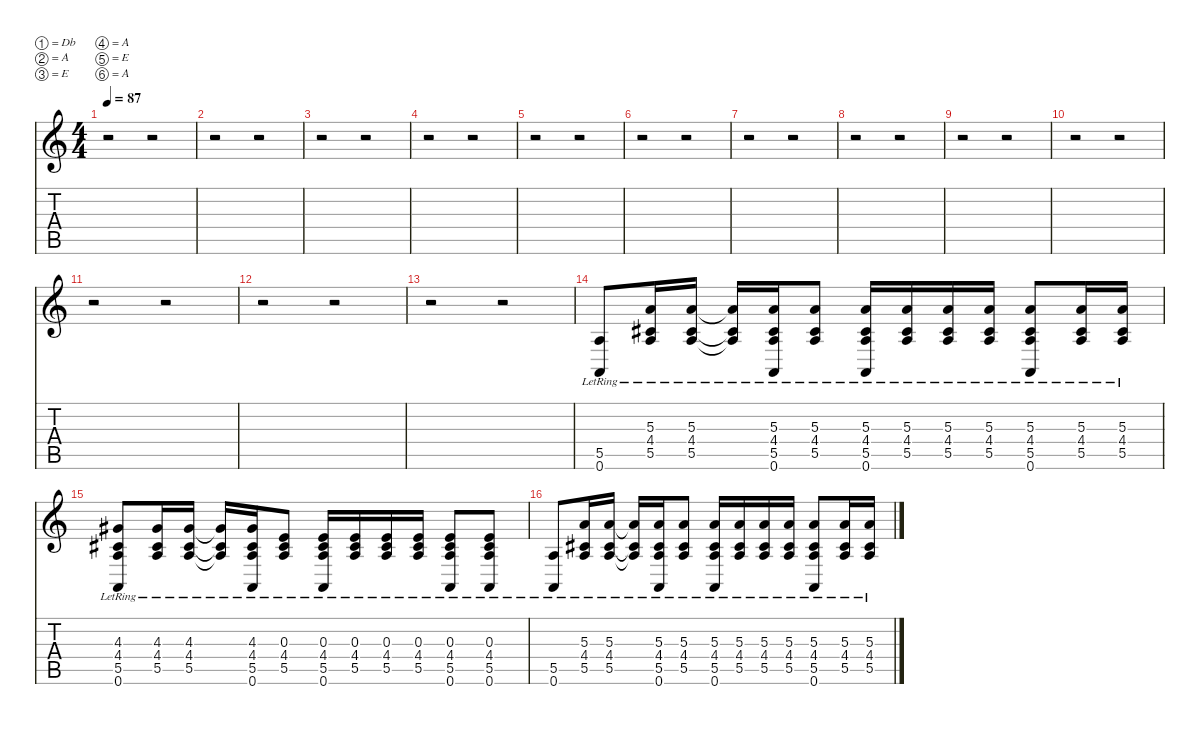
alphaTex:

\defaultSystemsLayout 4
\hideDynamics
\bracketExtendMode nobrackets
\singleTrackTrackNamePolicy hidden
\multiTrackTrackNamePolicy hidden
\firstSystemTrackNameMode fullname
\otherSystemsTrackNameOrientation horizontal
\track ("Lead" "dist.guit.") {instrument distortionguitar}
\staff {score tabs}
\tuning (Db4 A3 E3 A2 E2 A1)
\ts (4 4)
\tempo 87
\clef g2
\ks c
r.2{dy f beam Down} r.2{beam Down} |
r.2{beam Down} r.2{beam Down} |
r.2{beam Down} r.2{beam Down} |
r.2{beam Down} r.2{beam Down} |
r.2{beam Down} r.2{beam Down} |
r.2{beam Down} r.2{beam Down} |
r.2{beam Down} r.2{beam Down} |
r.2{beam Down} r.2{beam Down} |
r.2{beam Down} r.2{beam Down} |
r.2{beam Down} r.2{beam Down} |
r.2{beam Down} r.2{beam Down} |
r.2{beam Down} r.2{beam Down} |
r.2{beam Down} r.2{beam Down} |
(5.5{lr} 0.6{lr}).8{beam Up} (5.3{lr} 4.4{lr acc #} 5.5{lr}).16{beam Up} (5.3{lr} 4.4{lr acc #} 5.5{lr}).16{beam Up} (5.3{lr t} 4.4{lr t acc #} 5.5{lr t}).16{beam Up} (5.3{lr} 4.4{lr acc #} 5.5{lr} 0.6{lr}).16{beam Up} (5.3{lr} 4.4{lr acc #} 5.5{lr}).8{beam Up} (5.3{lr} 4.4{lr acc #} 5.5{lr} 0.6{lr}).16{beam Up} (5.3{lr} 4.4{lr acc #} 5.5{lr}).16{beam Up} (5.3{lr} 4.4{lr acc #} 5.5{lr}).16{beam Up} (5.3{lr} 4.4{lr acc #} 5.5{lr}).16{beam Up} (5.3{lr} 4.4{lr acc #} 5.5{lr} 0.6{lr}).8{beam Up} (5.3{lr} 4.4{lr acc #} 5.5{lr}).16{beam Up} (5.3{lr} 4.4{lr acc #} 5.5{lr}).16{beam Up} |
(4.3{lr acc #} 4.4{lr acc #} 5.5{lr} 0.6{lr}).8{beam Up} (4.3{lr acc #} 4.4{lr acc #} 5.5{lr}).16{beam Up} (4.3{lr acc #} 4.4{lr acc #} 5.5{lr}).16{beam Up} (4.3{lr t acc #} 4.4{lr t acc #} 5.5{lr t}).16{beam Up} (4.3{lr acc #} 4.4{lr acc #} 5.5{lr} 0.6{lr}).16{beam Up} (0.3{lr} 4.4{lr acc #} 5.5{lr}).8{beam Up} (0.3{lr} 4.4{lr acc #} 5.5{lr} 0.6{lr}).16{beam Up} (0.3{lr} 4.4{lr acc #} 5.5{lr}).16{beam Up} (0.3{lr} 4.4{lr acc #} 5.5{lr}).16{beam Up} (0.3{lr} 4.4{lr acc #} 5.5{lr}).16{beam Up} (0.3{lr} 4.4{lr acc #} 5.5{lr} 0.6{lr}).8{beam Up} (0.3{lr} 4.4{lr acc #} 5.5{lr} 0.6{lr}).8{beam Up} |
(5.5{lr} 0.6{lr}).8{beam Up} (5.3{lr} 4.4{lr acc #} 5.5{lr}).16{beam Up} (5.3{lr} 4.4{lr acc #} 5.5{lr}).16{beam Up} (5.3{lr t} 4.4{lr t acc #} 5.5{lr t}).16{beam Up} (5.3{lr} 4.4{lr acc #} 5.5{lr} 0.6{lr}).16{beam Up} (5.3{lr} 4.4{lr acc #} 5.5{lr}).8{beam Up} (5.3{lr} 4.4{lr acc #} 5.5{lr} 0.6{lr}).16{beam Up} (5.3{lr} 4.4{lr acc #} 5.5{lr}).16{beam Up} (5.3{lr} 4.4{lr acc #} 5.5{lr}).16{beam Up} (5.3{lr} 4.4{lr acc #} 5.5{lr}).16{beam Up} (5.3{lr} 4.4{lr acc #} 5.5{lr} 0.6{lr}).8{beam Up} (5.3{lr} 4.4{lr acc #} 5.5{lr}).16{beam Up} (5.3{lr} 4.4{lr acc #} 5.5{lr}).16{beam Up}
